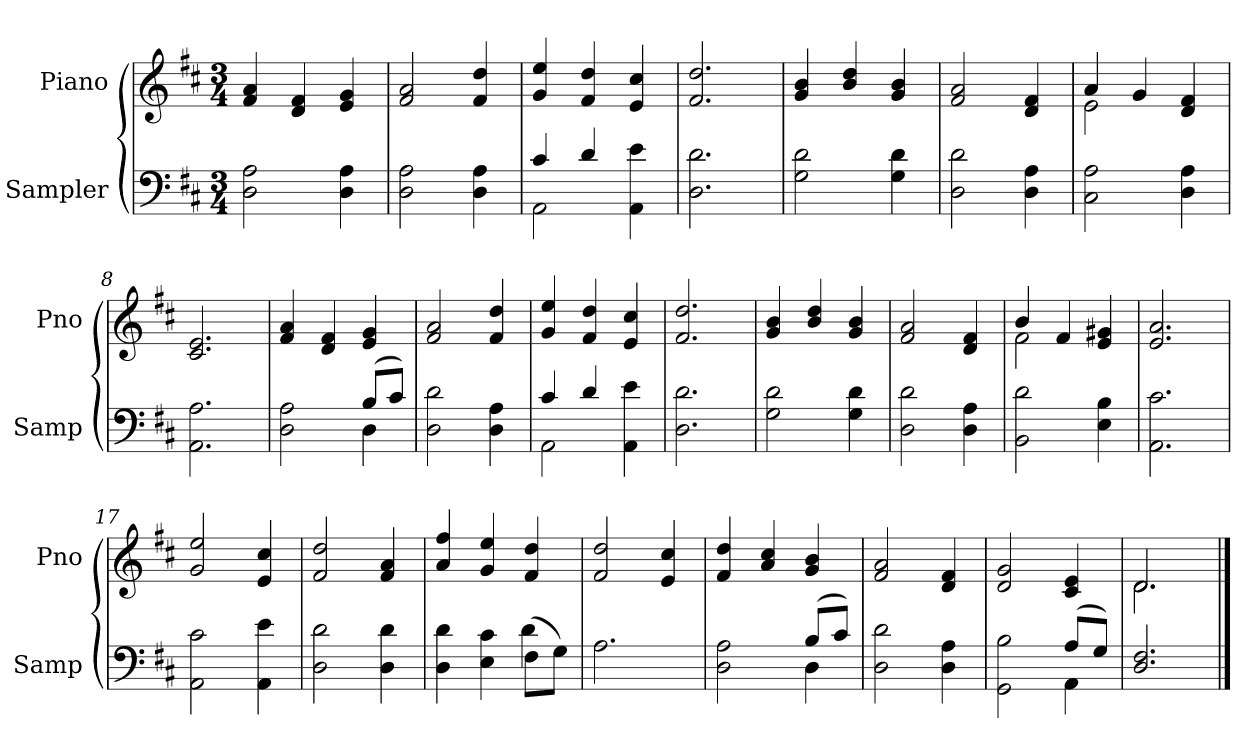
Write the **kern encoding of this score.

**kern	**kern
*part2	*part1
*staff2	*staff1
*I"Sampler	*I"Piano
*I'Samp	*I'Pno
*clefF4	*clefG2
*k[f#c#]	*k[f#c#]
*D:	*D:
*M3/4	*M3/4
=1	=1
2D\ 2A\	4f#/ 4a/
.	4d/ 4f#/
4D\ 4A\	4e/ 4g/
=2	=2
2D\ 2A\	2f#/ 2a/
4D\ 4A\	4f#/ 4dd/
=3	=3
*^	*
4c#/	2AA	4g/ 4ee/
4d/	.	4f#/ 4dd/
4AA\ 4e\	4ryy	4e/ 4cc#/
*v	*v	*
=4	=4
2.D\ 2.d\	2.f#/ 2.dd/
=5	=5
2G\ 2d\	4g/ 4b/
.	4b/ 4dd/
4G\ 4d\	4g/ 4b/
=6	=6
2D\ 2d\	2f#/ 2a/
4D\ 4A\	4d/ 4f#/
=7	=7
*	*^
2C#\ 2A\	4a/	2e
.	4g/	.
4D\ 4A\	4d/ 4f#/	4ryy
*	*v	*v
=8	=8
2.AA\ 2.A\	2.c#/ 2.e/
=9	=9
*^	*
2D\ 2A\	2ryy	4f# 4a
.	.	4d 4f#
(8B/L	4D	4e 4g
8c#/J)	.	.
*v	*v	*
=10	=10
2D\ 2d\	2f# 2a
4D\ 4A\	4f# 4dd
=11	=11
*^	*
4c#/	2AA	4g/ 4ee/
4d/	.	4f#/ 4dd/
4AA\ 4e\	4ryy	4e/ 4cc#/
*v	*v	*
=12	=12
2.D\ 2.d\	2.f#/ 2.dd/
=13	=13
2G\ 2d\	4g/ 4b/
.	4b/ 4dd/
4G\ 4d\	4g/ 4b/
=14	=14
2D\ 2d\	2f#/ 2a/
4D\ 4A\	4d/ 4f#/
=15	=15
*	*^
2BB\ 2d\	4b/	2f#
.	4f#/	.
4E\ 4B\	4e/ 4g#X/	4ryy
*	*v	*v
=16	=16
2.AA\ 2.c#\	2.e/ 2.a/
=17	=17
2AA\ 2c#\	2g/ 2ee/
4AA\ 4e\	4e/ 4cc#/
=18	=18
2D\ 2d\	2f#/ 2dd/
4D\ 4d\	4f#/ 4a/
=19	=19
*^	*
4D\ 4d\	2ryy	4a/ 4ff#/
4E\ 4c#\	.	4g/ 4ee/
(8F#\L	4d	4f#/ 4dd/
8G\J)	.	.
*v	*v	*
=20	=20
2.A\	2f#/ 2dd/
.	4e/ 4cc#/
=21	=21
*^	*
2D\ 2A\	2ryy	4f#/ 4dd/
.	.	4a/ 4cc#/
(8B/L	4D	4g/ 4b/
8c#/J)	.	.
*v	*v	*
=22	=22
2D\ 2d\	2f#/ 2a/
4D\ 4A\	4d/ 4f#/
=23	=23
*^	*
2GG\ 2B\	2ryy	2d/ 2g/
(8A/L	4AA	4c#/ 4e/
8G/J)	.	.
*v	*v	*
=24	=24
*	*^
2.D/ 2.F#/	2.d/	2.d
*	*v	*v
==	==
*-	*-
